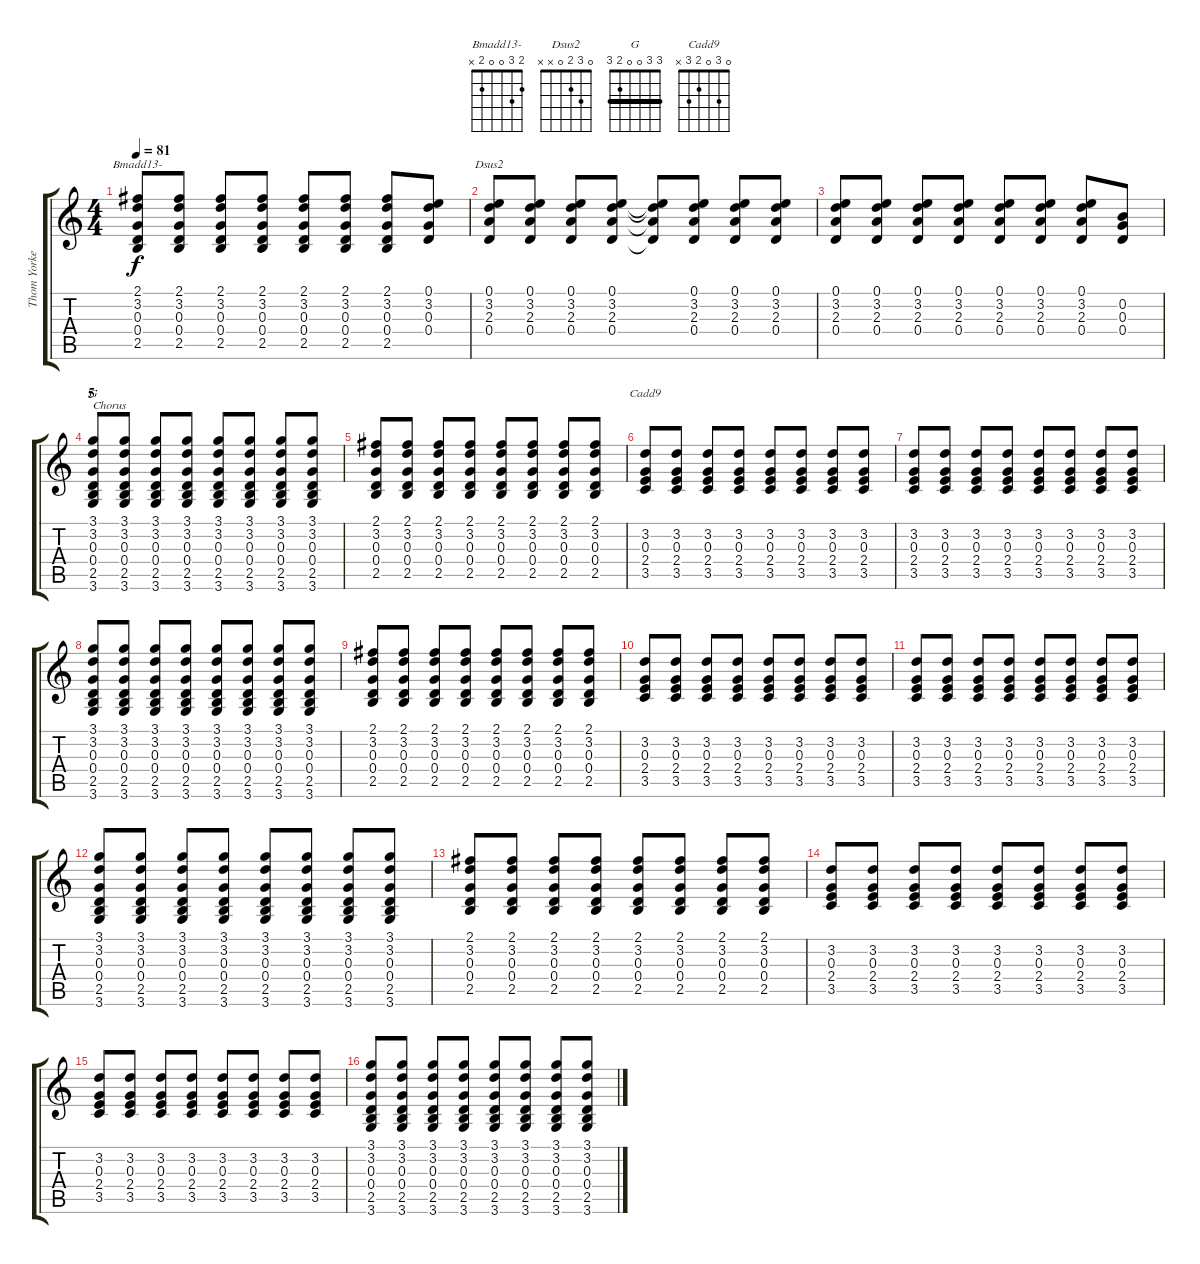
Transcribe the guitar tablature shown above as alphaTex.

\track ("Thom Yorke (guitar)" "Thom Yorke") {instrument acousticguitarsteel}
\staff {score tabs}
\tuning (E4 B3 G3 D3 A2 E2) {hide}
\chord ("Bmadd13-" 2 3 0 0 2 x)
\chord ("Dsus2" 0 3 2 0 x x)
\chord ("G" 3 3 0 0 2 3) {barre 3}
\chord ("Cadd9" 0 3 0 2 3 x)
\ts (4 4)
\tempo 81
\clef g2
\ks c
(2.1 3.2 0.3 0.4 2.5).8{ch "Bmadd13-" dy f} (2.1 3.2 0.3 0.4 2.5).8 (2.1 3.2 0.3 0.4 2.5).8 (2.1 3.2 0.3 0.4 2.5).8 (2.1 3.2 0.3 0.4 2.5).8 (2.1 3.2 0.3 0.4 2.5).8 (2.1 3.2 0.3 0.4 2.5).8 (0.1 3.2 0.3 0.4).8 |
(0.1 3.2 2.3 0.4).8{ch "Dsus2"} (0.1 3.2 2.3 0.4).8 (0.1 3.2 2.3 0.4).8 (0.1 3.2 2.3 0.4).8 (0.1{t} 3.2{t} 2.3{t} 0.4{t}).8 (0.1 3.2 2.3 0.4).8 (0.1 3.2 2.3 0.4).8 (0.1 3.2 2.3 0.4).8 |
(0.1 3.2 2.3 0.4).8 (0.1 3.2 2.3 0.4).8 (0.1 3.2 2.3 0.4).8 (0.1 3.2 2.3 0.4).8 (0.1 3.2 2.3 0.4).8 (0.1 3.2 2.3 0.4).8 (0.1 3.2 2.3 0.4).8 (0.2 0.3 0.4).8 |
\section ("" "5")
(3.1 3.2 0.3 0.4 2.5 3.6).8{ch "G" txt "Chorus"} (3.1 3.2 0.3 0.4 2.5 3.6).8 (3.1 3.2 0.3 0.4 2.5 3.6).8 (3.1 3.2 0.3 0.4 2.5 3.6).8 (3.1 3.2 0.3 0.4 2.5 3.6).8 (3.1 3.2 0.3 0.4 2.5 3.6).8 (3.1 3.2 0.3 0.4 2.5 3.6).8 (3.1 3.2 0.3 0.4 2.5 3.6).8 |
(2.1 3.2 0.3 0.4 2.5).8 (2.1 3.2 0.3 0.4 2.5).8 (2.1 3.2 0.3 0.4 2.5).8 (2.1 3.2 0.3 0.4 2.5).8 (2.1 3.2 0.3 0.4 2.5).8 (2.1 3.2 0.3 0.4 2.5).8 (2.1 3.2 0.3 0.4 2.5).8 (2.1 3.2 0.3 0.4 2.5).8 |
(3.2 0.3 2.4 3.5).8{ch "Cadd9"} (3.2 0.3 2.4 3.5).8 (3.2 0.3 2.4 3.5).8 (3.2 0.3 2.4 3.5).8 (3.2 0.3 2.4 3.5).8 (3.2 0.3 2.4 3.5).8 (3.2 0.3 2.4 3.5).8 (3.2 0.3 2.4 3.5).8 |
(3.2 0.3 2.4 3.5).8 (3.2 0.3 2.4 3.5).8 (3.2 0.3 2.4 3.5).8 (3.2 0.3 2.4 3.5).8 (3.2 0.3 2.4 3.5).8 (3.2 0.3 2.4 3.5).8 (3.2 0.3 2.4 3.5).8 (3.2 0.3 2.4 3.5).8 |
(3.1 3.2 0.3 0.4 2.5 3.6).8 (3.1 3.2 0.3 0.4 2.5 3.6).8 (3.1 3.2 0.3 0.4 2.5 3.6).8 (3.1 3.2 0.3 0.4 2.5 3.6).8 (3.1 3.2 0.3 0.4 2.5 3.6).8 (3.1 3.2 0.3 0.4 2.5 3.6).8 (3.1 3.2 0.3 0.4 2.5 3.6).8 (3.1 3.2 0.3 0.4 2.5 3.6).8 |
(2.1 3.2 0.3 0.4 2.5).8 (2.1 3.2 0.3 0.4 2.5).8 (2.1 3.2 0.3 0.4 2.5).8 (2.1 3.2 0.3 0.4 2.5).8 (2.1 3.2 0.3 0.4 2.5).8 (2.1 3.2 0.3 0.4 2.5).8 (2.1 3.2 0.3 0.4 2.5).8 (2.1 3.2 0.3 0.4 2.5).8 |
(3.2 0.3 2.4 3.5).8 (3.2 0.3 2.4 3.5).8 (3.2 0.3 2.4 3.5).8 (3.2 0.3 2.4 3.5).8 (3.2 0.3 2.4 3.5).8 (3.2 0.3 2.4 3.5).8 (3.2 0.3 2.4 3.5).8 (3.2 0.3 2.4 3.5).8 |
(3.2 0.3 2.4 3.5).8 (3.2 0.3 2.4 3.5).8 (3.2 0.3 2.4 3.5).8 (3.2 0.3 2.4 3.5).8 (3.2 0.3 2.4 3.5).8 (3.2 0.3 2.4 3.5).8 (3.2 0.3 2.4 3.5).8 (3.2 0.3 2.4 3.5).8 |
(3.1 3.2 0.3 0.4 2.5 3.6).8 (3.1 3.2 0.3 0.4 2.5 3.6).8 (3.1 3.2 0.3 0.4 2.5 3.6).8 (3.1 3.2 0.3 0.4 2.5 3.6).8 (3.1 3.2 0.3 0.4 2.5 3.6).8 (3.1 3.2 0.3 0.4 2.5 3.6).8 (3.1 3.2 0.3 0.4 2.5 3.6).8 (3.1 3.2 0.3 0.4 2.5 3.6).8 |
(2.1 3.2 0.3 0.4 2.5).8 (2.1 3.2 0.3 0.4 2.5).8 (2.1 3.2 0.3 0.4 2.5).8 (2.1 3.2 0.3 0.4 2.5).8 (2.1 3.2 0.3 0.4 2.5).8 (2.1 3.2 0.3 0.4 2.5).8 (2.1 3.2 0.3 0.4 2.5).8 (2.1 3.2 0.3 0.4 2.5).8 |
(3.2 0.3 2.4 3.5).8 (3.2 0.3 2.4 3.5).8 (3.2 0.3 2.4 3.5).8 (3.2 0.3 2.4 3.5).8 (3.2 0.3 2.4 3.5).8 (3.2 0.3 2.4 3.5).8 (3.2 0.3 2.4 3.5).8 (3.2 0.3 2.4 3.5).8 |
(3.2 0.3 2.4 3.5).8 (3.2 0.3 2.4 3.5).8 (3.2 0.3 2.4 3.5).8 (3.2 0.3 2.4 3.5).8 (3.2 0.3 2.4 3.5).8 (3.2 0.3 2.4 3.5).8 (3.2 0.3 2.4 3.5).8 (3.2 0.3 2.4 3.5).8 |
(3.1 3.2 0.3 0.4 2.5 3.6).8 (3.1 3.2 0.3 0.4 2.5 3.6).8 (3.1 3.2 0.3 0.4 2.5 3.6).8 (3.1 3.2 0.3 0.4 2.5 3.6).8 (3.1 3.2 0.3 0.4 2.5 3.6).8 (3.1 3.2 0.3 0.4 2.5 3.6).8 (3.1 3.2 0.3 0.4 2.5 3.6).8 (3.1 3.2 0.3 0.4 2.5 3.6).8
